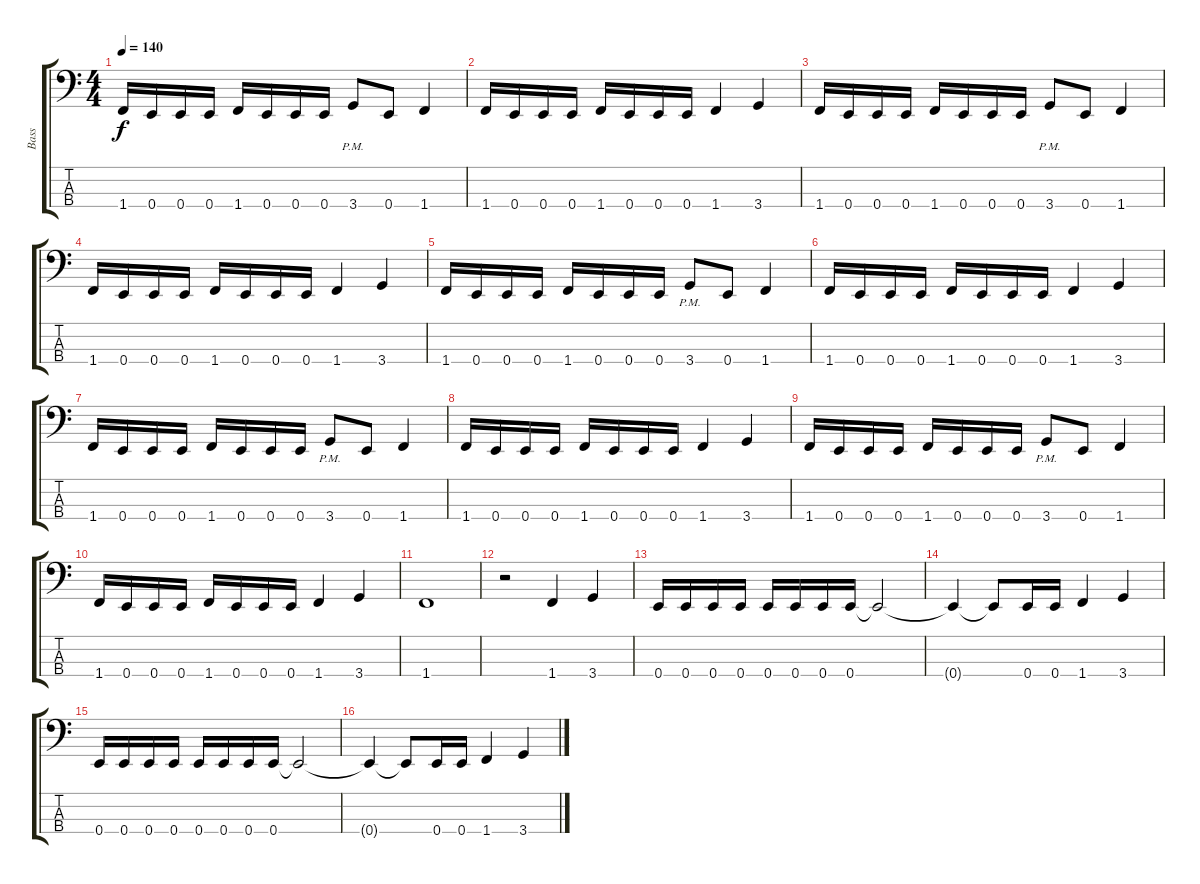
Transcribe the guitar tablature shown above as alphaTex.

\track ("Bass" "Bass") {instrument electricbassfinger}
\staff {score tabs}
\tuning (G2 D2 A1 E1) {hide}
\ts (4 4)
\tempo 140
\clef f4
\ks c
1.4.16{dy f} 0.4.16 0.4.16 0.4.16 1.4.16 0.4.16 0.4.16 0.4.16 3.4{pm}.8 0.4.8 1.4.4 |
1.4.16 0.4.16 0.4.16 0.4.16 1.4.16 0.4.16 0.4.16 0.4.16 1.4.4 3.4.4 |
1.4.16 0.4.16 0.4.16 0.4.16 1.4.16 0.4.16 0.4.16 0.4.16 3.4{pm}.8 0.4.8 1.4.4 |
1.4.16 0.4.16 0.4.16 0.4.16 1.4.16 0.4.16 0.4.16 0.4.16 1.4.4 3.4.4 |
1.4.16 0.4.16 0.4.16 0.4.16 1.4.16 0.4.16 0.4.16 0.4.16 3.4{pm}.8 0.4.8 1.4.4 |
1.4.16 0.4.16 0.4.16 0.4.16 1.4.16 0.4.16 0.4.16 0.4.16 1.4.4 3.4.4 |
1.4.16 0.4.16 0.4.16 0.4.16 1.4.16 0.4.16 0.4.16 0.4.16 3.4{pm}.8 0.4.8 1.4.4 |
1.4.16 0.4.16 0.4.16 0.4.16 1.4.16 0.4.16 0.4.16 0.4.16 1.4.4 3.4.4 |
1.4.16 0.4.16 0.4.16 0.4.16 1.4.16 0.4.16 0.4.16 0.4.16 3.4{pm}.8 0.4.8 1.4.4 |
1.4.16 0.4.16 0.4.16 0.4.16 1.4.16 0.4.16 0.4.16 0.4.16 1.4.4 3.4.4 |
1.4.1 |
r.2 1.4.4 3.4.4 |
0.4.16 0.4.16 0.4.16 0.4.16 0.4.16 0.4.16 0.4.16 0.4.16 0.4{t}.2 |
0.4{t}.4 0.4{t}.8 0.4.16 0.4.16 1.4.4 3.4.4 |
0.4.16 0.4.16 0.4.16 0.4.16 0.4.16 0.4.16 0.4.16 0.4.16 0.4{t}.2 |
0.4{t}.4 0.4{t}.8 0.4.16 0.4.16 1.4.4 3.4.4
